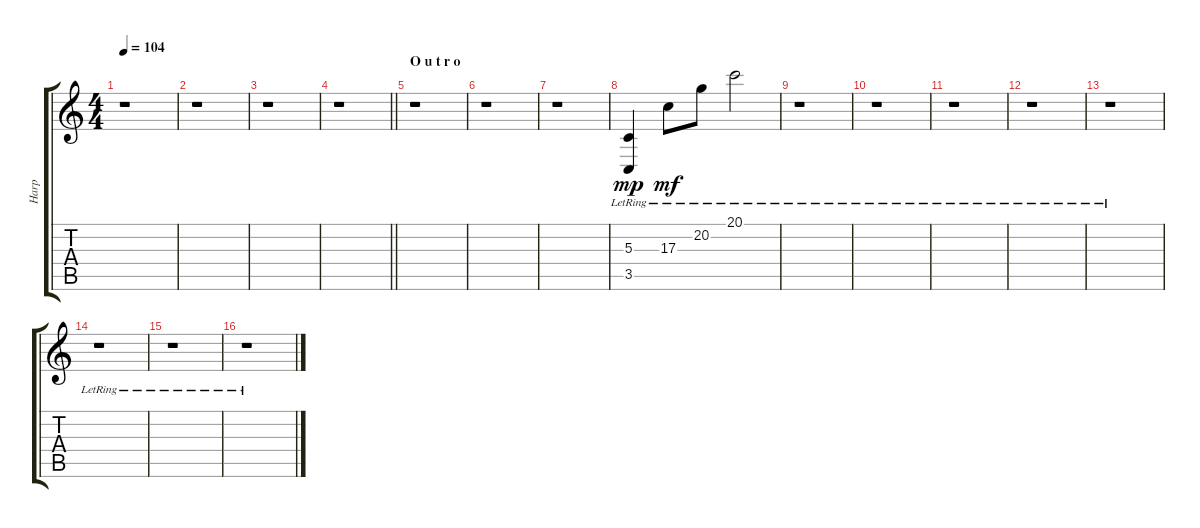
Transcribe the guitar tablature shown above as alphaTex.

\track ("Harp" "Harp") {instrument orchestralharp}
\staff {score tabs}
\tuning (E4 B3 G3 D3 A2 E2) {hide}
\ts (4 4)
\tempo 104
\clef g2
\ks c
r.1{dy p} |
r.1 |
r.1 |
\barLineRight lightlight
r.1 |
\section ("" "O u t r o")
r.1 |
r.1 |
r.1 |
(5.3{lr} 3.5{lr}).4{dy mp} 17.3{lr}.8{dy mf} 20.2{lr}.8 20.1{lr}.2 |
r.1 |
r.1 |
r.1 |
r.1 |
r.1 |
r.1 |
r.1 |
r.1
